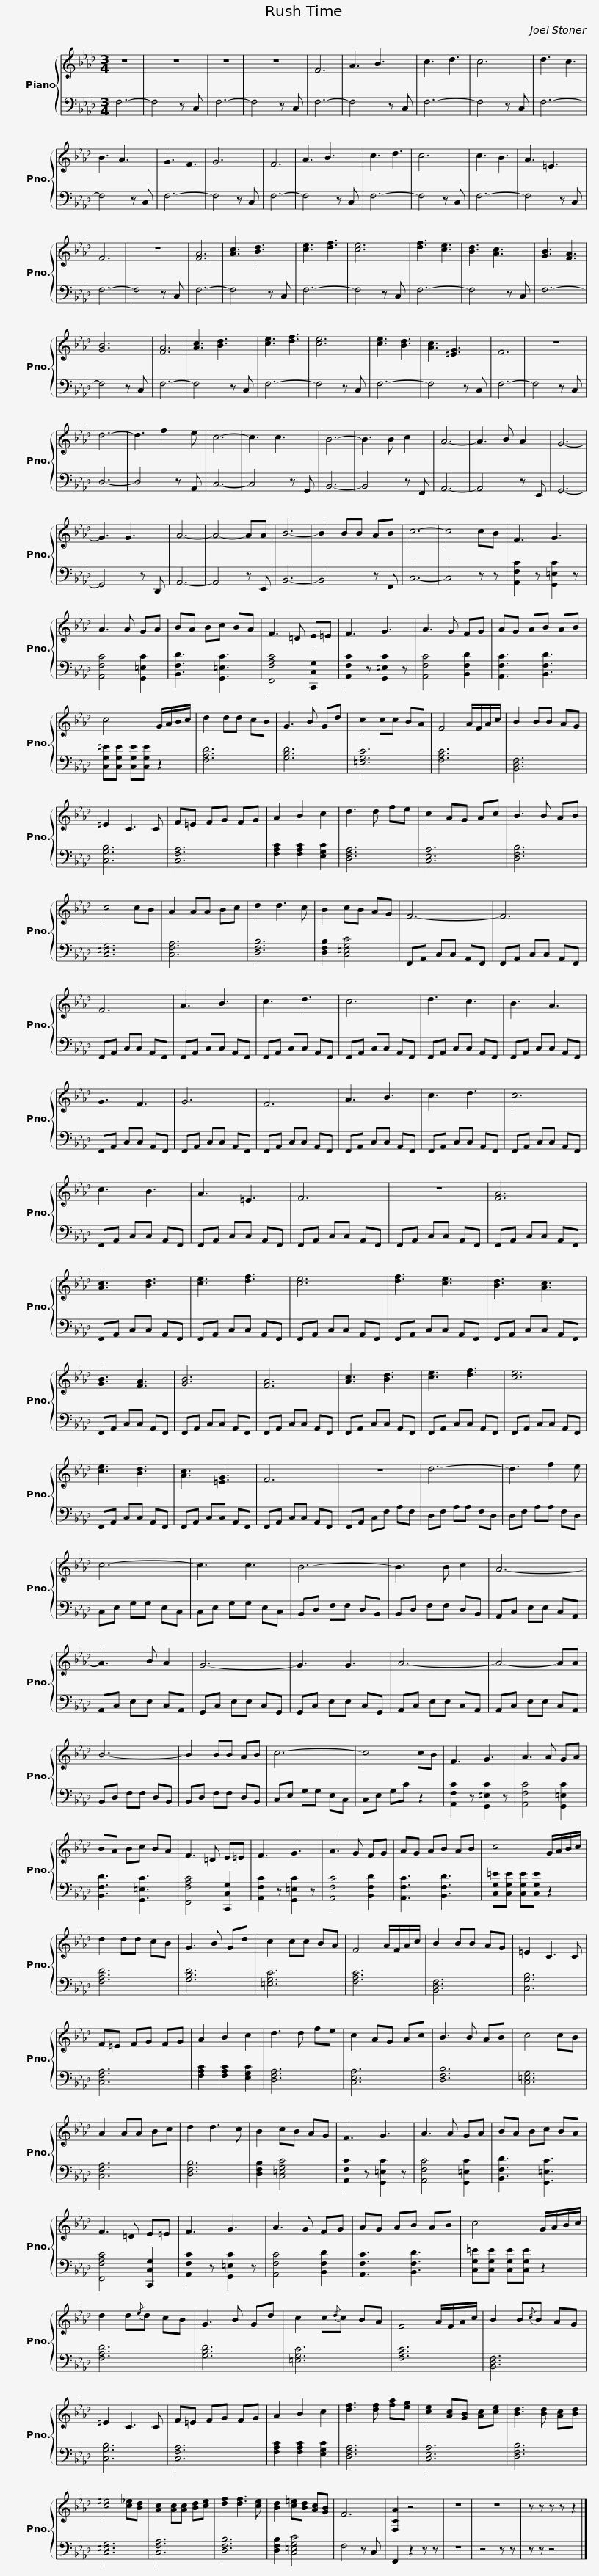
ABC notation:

X:1
%%score { 1 | 2 }
L:1/8
M:3/4
I:linebreak $
K:Ab
V:1 treble
V:2 bass
V:1
 z6 | z6 | z6 | z6 | F6 | %5
 A3 B3 | c3 d3 | c6 | d3 c3 | B3 A3 | %10
 G3 F3 | G6 |$ F6 | A3 B3 | c3 d3 | %15
 c6 | c3 B3 | A3 =E3 | F6 | z6 | %20
 [FA]6 | [Ac]3 [Bd]3 | [ce]3 [df]3 |$ [ce]6 | [df]3 [ce]3 | %25
 [Bd]3 [Ac]3 | [GB]3 [FA]3 | [GB]6 | [FA]6 | [Ac]3 [Bd]3 | %30
 [ce]3 [df]3 | [ce]6 | [ce]3 [Bd]3 | [Ac]3 [=EG]3 |$ F6 | %35
 z6 | d6- | d3 f2 e | c6- | c3 c3 | %40
 B6- | B3 B c2 | A6- | A3 B A2 | G6- | %45
 G3 G3 |$ A6- | A4- AA | B6- | B2 BB AB | %50
 c6- | c4 cB | F3 G3 | A3 A GA | BA Bc BA | %55
 F3 =D E=E |$ F3 G3 | A3 G FG | AG AB AB | c4 G/A/B/c/ | %60
 d2 dd cB | G3 B Gd | c2 cc BA |$ F4 A/F/A/c/ | B2 BB AG | %65
 =E2 C3 C | F=E FG FG | A2 B2 c2 | d3 d fe | c2 AG Ac | %70
 B3 B AB | c4 cB |$ A2 AA Bc | d2 d3 c | B2 cB AG | %75
 F6- | F6 | F6 | A3 B3 | c3 d3 |$ %80
 c6 | d3 c3 | B3 A3 | G3 F3 | G6 | %85
 F6 | A3 B3 |$ c3 d3 | c6 | c3 B3 | %90
 A3 =E3 | F6 | z6 | [FA]6 |$ [Ac]3 [Bd]3 | %95
 [ce]3 [df]3 | [ce]6 | [df]3 [ce]3 | [Bd]3 [Ac]3 | [GB]3 [FA]3 | %100
 [GB]6 |$ [FA]6 | [Ac]3 [Bd]3 | [ce]3 [df]3 | [ce]6 | %105
 [ce]3 [Bd]3 | [Ac]3 [=EG]3 | F6 |$ z6 | d6- | %110
 d3 f2 e | c6- | c3 c3 | B6- | B3 B c2 |$ %115
 A6- | A3 B A2 | G6- | G3 G3 | A6- | %120
 A4- AA | B6- |$ B2 BB AB | c6- | c4 cB | %125
 F3 G3 | A3 A GA | BA Bc BA | F3 =D E=E | F3 G3 |$ %130
 A3 G FG | AG AB AB | c4 G/A/B/c/ | d2 dd cB | G3 B Gd | %135
 c2 cc BA | F4 A/F/A/c/ |$ B2 BB AG | =E2 C3 C | F=E FG FG | %140
 A2 B2 c2 | d3 d fe | c2 AG Ac | B3 B AB | c4 cB | %145
 A2 AA Bc |$ d2 d3 c | B2 cB AG | F3 G3 | A3 A GA | %150
 BA Bc BA | F3 =D E=E | F3 G3 | A3 G FG |$ AG AB AB | %155
 c4 G/A/B/c/ | d2 d{/e}d cB | G3 B Gd | c2 c{/d}c BA | F4 A/F/A/c/ | %160
 B2 B{/c}B AG |$ =E2 C3 C | F=E FG FG | A2 B2 c2 | [df]3 [df] [fa][eg] | %165
 [ce]2 [Ac][GB] [Ac][ce] | [Bd]3 [Bd] [Ac][Bd] | [c=e]4 [c_e][Bd] | [Ac]2 [Ac][Ac] [Bd][ce] | [df]2 [df]3 [ce] |$ %170
 [Bd]2 [c=e][Bd] [Ac][GB] | F6 | [F,CA]2 z4 | z6 | z6 | %175
 z z z z z2 |] %176
V:2
 F,6- | F,4 z C, | F,6- | F,4 z C, | F,6- | %5
 F,4 z C, | F,6- | F,4 z C, | F,6- | F,4 z C, | %10
 F,6- | F,4 z C, |$ F,6- | F,4 z C, | F,6- | %15
 F,4 z C, | F,6- | F,4 z C, | F,6- | F,4 z C, | %20
 F,6- | F,4 z C, | F,6- |$ F,4 z C, | F,6- | %25
 F,4 z C, | F,6- | F,4 z C, | F,6- | F,4 z C, | %30
 F,6- | F,4 z C, | F,6- | F,4 z C, |$ F,6- | %35
 F,4 z C, | D,6- | D,4 z A,, | C,6- | C,4 z G,, | %40
 B,,6- | B,,4 z F,, | A,,6- | A,,4 z E,, | G,,6- | %45
 G,,4 z D,, |$ A,,6- | A,,4 z E,, | B,,6- | B,,4 z F,, | %50
 C,6- | C,4 z z | [A,,F,C]2 z [G,,=E,C]2 z | [A,,F,C]4 [G,,=E,C]2 | [B,,F,D]3 [G,,=E,C]3 | %55
 [F,,F,A,C]4 [C,,C,G,]2 |$ [A,,F,C]2 z [G,,=E,C]2 z | [A,,F,C]4 [B,,F,D]2 | [A,,F,C]3 [B,,F,D]3 | [C,G,=E][C,G,E] [C,G,E][C,G,E] z2 | %60
 [F,A,D]6 | [G,B,D]6 | [=E,G,C]6 |$ [F,A,C]6 | [B,,D,F,]6 | %65
 [C,G,B,]6 | [C,F,A,]6 | [F,A,C]2 [F,A,C]2 [E,G,C]2 | [D,F,A,]6 | [C,E,A,]6 | %70
 [D,F,B,]6 | [C,=E,G,]6 |$ [C,F,A,]6 | [D,F,B,]6 | [D,F,B,]2 [C,=E,G,C]4 | %75
 F,,A,, C,C, A,,F,, | F,,A,, C,C, A,,F,, | F,,A,, C,C, A,,F,, | F,,A,, C,C, A,,F,, | F,,A,, C,C, A,,F,, |$ %80
 F,,A,, C,C, A,,F,, | F,,A,, C,C, A,,F,, | F,,A,, C,C, A,,F,, | F,,A,, C,C, A,,F,, | F,,A,, C,C, A,,F,, | %85
 F,,A,, C,C, A,,F,, | F,,A,, C,C, A,,F,, |$ F,,A,, C,C, A,,F,, | F,,A,, C,C, A,,F,, | F,,A,, C,C, A,,F,, | %90
 F,,A,, C,C, A,,F,, | F,,A,, C,C, A,,F,, | F,,A,, C,C, A,,F,, | F,,A,, C,C, A,,F,, |$ F,,A,, C,C, A,,F,, | %95
 F,,A,, C,C, A,,F,, | F,,A,, C,C, A,,F,, | F,,A,, C,C, A,,F,, | F,,A,, C,C, A,,F,, | F,,A,, C,C, A,,F,, | %100
 F,,A,, C,C, A,,F,, |$ F,,A,, C,C, A,,F,, | F,,A,, C,C, A,,F,, | F,,A,, C,C, A,,F,, | F,,A,, C,C, A,,F,, | %105
 F,,A,, C,C, A,,F,, | F,,A,, C,C, A,,F,, | F,,A,, C,C, A,,F,, |$ F,,A,, C,F, A,F, | D,F, A,A, F,D, | %110
 D,F, A,A, F,D, | C,E, G,G, E,C, | C,E, G,G, E,C, | B,,D, F,F, D,B,, | B,,D, F,F, D,B,, |$ %115
 A,,C, E,E, C,A,, | A,,C, E,E, C,A,, | G,,C, E,E, C,G,, | G,,C, E,E, C,G,, | A,,C, E,E, C,A,, | %120
 A,,C, E,E, C,A,, | B,,D, F,F, D,B,, |$ B,,D, F,F, D,B,, | C,E, G,G, E,C, | C,E, G,C z2 | %125
 [A,,F,C]2 z [G,,=E,C]2 z | [A,,F,C]4 [G,,=E,C]2 | [B,,F,D]3 [G,,=E,C]3 | [F,,F,A,C]4 [C,,C,G,]2 | [A,,F,C]2 z [G,,=E,C]2 z |$ %130
 [A,,F,C]4 [B,,F,D]2 | [A,,F,C]3 [B,,F,D]3 | [C,G,=E][C,G,E] [C,G,E][C,G,E] z2 | [F,A,D]6 | [G,B,D]6 | %135
 [=E,G,C]6 | [F,A,C]6 |$ [B,,D,F,]6 | [C,G,B,]6 | [C,F,A,]6 | %140
 [F,A,C]2 [F,A,C]2 [E,G,C]2 | [D,F,A,]6 | [C,E,A,]6 | [D,F,B,]6 | [C,=E,G,]6 | %145
 [C,F,A,]6 |$ [D,F,B,]6 | [D,F,B,]2 [C,=E,G,C]4 | [A,,F,C]2 z [G,,=E,C]2 z | [A,,F,C]4 [G,,=E,C]2 | %150
 [B,,F,D]3 [G,,=E,C]3 | [F,,F,A,C]4 [C,,C,G,]2 | [A,,F,C]2 z [G,,=E,C]2 z | [A,,F,C]4 [B,,F,D]2 |$ [A,,F,C]3 [B,,F,D]3 | %155
 [C,G,=E][C,G,E] [C,G,E][C,G,E] z2 | [F,A,D]6 | [G,B,D]6 | [=E,G,C]6 | [F,A,C]6 | %160
 [B,,D,F,]6 |$ [C,G,B,]6 | [C,F,A,]6 | [F,A,C]2 [F,A,C]2 [E,G,C]2 | [D,F,A,]6 | %165
 [C,E,A,]6 | [D,F,B,]6 | [C,=E,G,]6 | [C,F,A,]6 | [D,F,B,]6 |$ %170
 [D,F,B,]2 [C,=E,G,C]4 | F,4 z C, | F,,2 z2 z z | z6 | z4 z z | %175
 z z z4 |] %176
